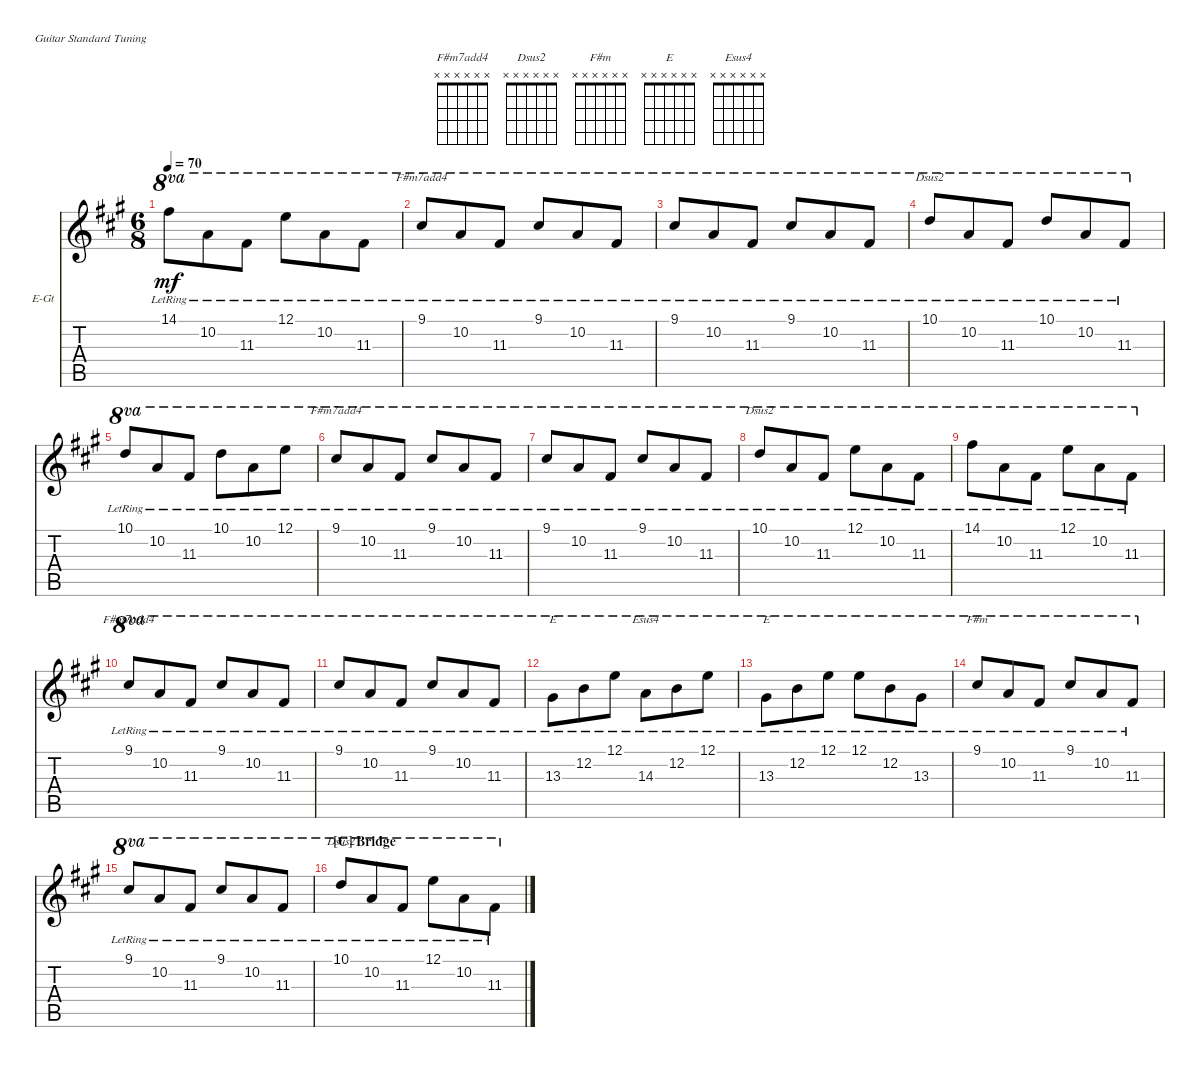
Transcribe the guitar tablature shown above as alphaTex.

\defaultSystemsLayout 4
\bracketExtendMode nobrackets
\firstSystemTrackNameOrientation horizontal
\otherSystemsTrackNameOrientation horizontal
\track ("12 string guitar" "E-Gt") {instrument electricguitarclean}
\staff {score tabs}
\tuning (E4 B3 G3 D3 A2 E2)
\chord ("F#m7add4" x x x x x x)
\chord ("Dsus2" x x x x x x)
\chord ("F#m" x x x x x x)
\chord ("E" x x x x x x)
\chord ("Esus4" x x x x x x)
\ts (6 8)
\tempo 70
\clef g2
\scale
0.25
\ks a
14.1{lr}.8{ot 8va dy mf} 10.2{lr}.8{ot 8va} 11.3{lr}.8{ot 8va} 12.1{lr}.8{ot 8va} 10.2{lr}.8{ot 8va} 11.3{lr}.8{ot 8va} |
\scale
0.25 9.1{lr}.8{ch "F#m7add4" ot 8va} 10.2{lr}.8{ot 8va} 11.3{lr}.8{ot 8va} 9.1{lr}.8{ot 8va} 10.2{lr}.8{ot 8va} 11.3{lr}.8{ot 8va} |
\scale
0.25 9.1{lr}.8{ot 8va} 10.2{lr}.8{ot 8va} 11.3{lr}.8{ot 8va} 9.1{lr}.8{ot 8va} 10.2{lr}.8{ot 8va} 11.3{lr}.8{ot 8va} |
\scale
0.25 10.1{lr}.8{ch "Dsus2" ot 8va} 10.2{lr}.8{ot 8va} 11.3{lr}.8{ot 8va} 10.1{lr}.8{ot 8va} 10.2{lr}.8{ot 8va} 11.3{lr}.8{ot 8va} |
\scale
0.25 10.1{lr}.8{ot 8va} 10.2{lr}.8{ot 8va} 11.3{lr}.8{ot 8va} 10.1{lr}.8{ot 8va} 10.2{lr}.8{ot 8va} 12.1{lr}.8{ot 8va} |
\scale
0.25 9.1{lr}.8{ch "F#m7add4" ot 8va} 10.2{lr}.8{ot 8va} 11.3{lr}.8{ot 8va} 9.1{lr}.8{ot 8va} 10.2{lr}.8{ot 8va} 11.3{lr}.8{ot 8va} |
\scale
0.25 9.1{lr}.8{ot 8va} 10.2{lr}.8{ot 8va} 11.3{lr}.8{ot 8va} 9.1{lr}.8{ot 8va} 10.2{lr}.8{ot 8va} 11.3{lr}.8{ot 8va} |
\scale
0.25 10.1{lr}.8{ch "Dsus2" ot 8va} 10.2{lr}.8{ot 8va} 11.3{lr}.8{ot 8va} 12.1{lr}.8{ot 8va} 10.2{lr}.8{ot 8va} 11.3{lr}.8{ot 8va} |
\scale
0.25 14.1{lr}.8{ot 8va} 10.2{lr}.8{ot 8va} 11.3{lr}.8{ot 8va} 12.1{lr}.8{ot 8va} 10.2{lr}.8{ot 8va} 11.3{lr}.8{ot 8va} |
\scale
0.25 9.1{lr}.8{ch "F#m7add4" ot 8va} 10.2{lr}.8{ot 8va} 11.3{lr}.8{ot 8va} 9.1{lr}.8{ot 8va} 10.2{lr}.8{ot 8va} 11.3{lr}.8{ot 8va} |
\scale
0.25 9.1{lr}.8{ot 8va} 10.2{lr}.8{ot 8va} 11.3{lr}.8{ot 8va} 9.1{lr}.8{ot 8va} 10.2{lr}.8{ot 8va} 11.3{lr}.8{ot 8va} |
\scale
0.25 13.3{lr}.8{ch "E" ot 8va} 12.2{lr}.8{ot 8va} 12.1{lr}.8{ot 8va} 14.3{lr}.8{ch "Esus4" ot 8va} 12.2{lr}.8{ot 8va} 12.1{lr}.8{ot 8va} |
\scale
0.25 13.3{lr}.8{ch "E" ot 8va} 12.2{lr}.8{ot 8va} 12.1{lr}.8{ot 8va} 12.1{lr}.8{ot 8va} 12.2{lr}.8{ot 8va} 13.3{lr}.8{ot 8va} |
\scale
0.25 9.1{lr}.8{ch "F#m" ot 8va} 10.2{lr}.8{ot 8va} 11.3{lr}.8{ot 8va} 9.1{lr}.8{ot 8va} 10.2{lr}.8{ot 8va} 11.3{lr}.8{ot 8va} |
\scale
0.25 9.1{lr}.8{ot 8va} 10.2{lr}.8{ot 8va} 11.3{lr}.8{ot 8va} 9.1{lr}.8{ot 8va} 10.2{lr}.8{ot 8va} 11.3{lr}.8{ot 8va} |
\section ("C" "Bridge")
\scale
0.25 10.1{lr}.8{ch "Dsus2" ot 8va} 10.2{lr}.8{ot 8va} 11.3{lr}.8{ot 8va} 12.1{lr}.8{ot 8va} 10.2{lr}.8{ot 8va} 11.3{lr}.8{ot 8va}
